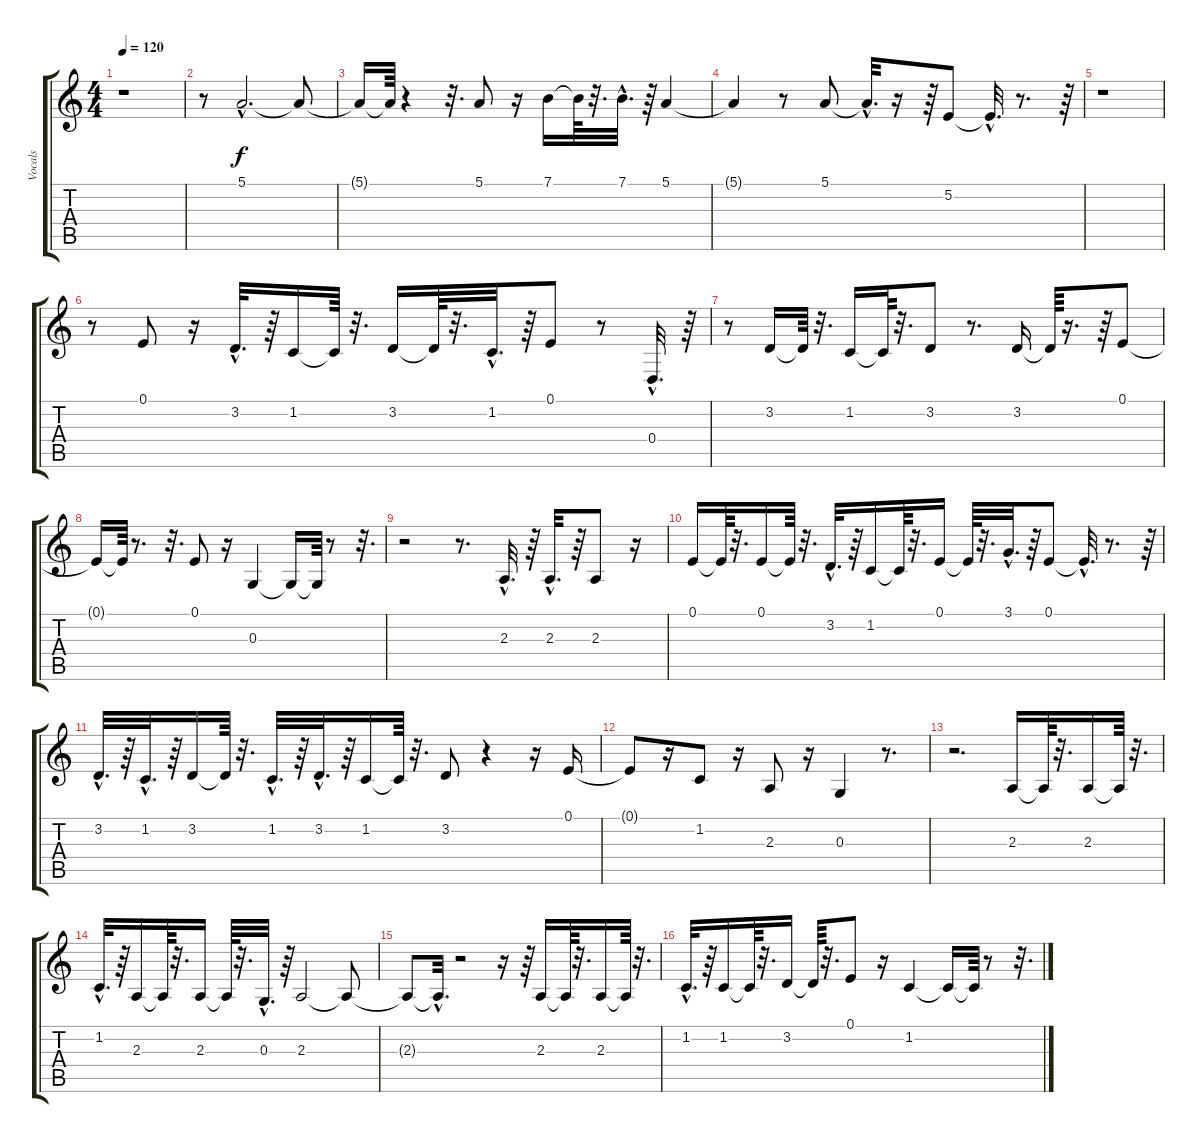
\track ("Vocals" "Vocals") {instrument fx4atmosphere}
\staff {score tabs}
\tuning (E4 B3 G3 D3 A2 E2) {hide}
\ts (4 4)
\tempo 120
\clef g2
\ks c
r.1{dy f} |
r.8 5.1{hac}.2{d} 5.1{t}.8 |
5.1{t}.16 5.1{t}.64 r.4 r.32{d} 5.1.8 r.16 7.1.16 7.1{t}.64 r.32{d} 7.1{hac}.32{d} r.64 5.1.4 |
5.1{t}.4 r.8 5.1.8 5.1{hac t}.32{d} r.16 r.64 5.2.8 5.2{hac t}.32{d} r.8{d} r.64 |
r.1 |
r.8 0.1.8 r.16 3.2{hac}.32{d} r.64 1.2.16 1.2{t}.64 r.32{d} 3.2.16 3.2{t}.64 r.32{d} 1.2{hac}.32{d} r.64 0.1.8 r.8 0.4{hac}.32{d} r.64 |
r.8 3.2.16 3.2{t}.64 r.32{d} 1.2.16 1.2{t}.64 r.32{d} 3.2.8 r.8{d} 3.2.16 3.2{t}.64 r.16{d} r.64 0.1.8 |
0.1{t}.16 0.1{t}.64 r.8{d} r.32{d} 0.1.8 r.16 0.3.4 0.3{t}.16 0.3{t}.64 r.8 r.32{d} |
r.2 r.8{d} 2.3{hac}.32{d} r.64 2.3{hac}.32{d} r.64 2.3.8 r.16 |
0.1.16 0.1{t}.64 r.32{d} 0.1.16 0.1{t}.64 r.32{d} 3.2{hac}.32{d} r.64 1.2.16 1.2{t}.64 r.32{d} 0.1.16 0.1{t}.64 r.32{d} 3.1{hac}.32{d} r.64 0.1.8 0.1{hac t}.32{d} r.8{d} r.64 |
3.2{hac}.32{d} r.64 1.2{hac}.32{d} r.64 3.2.16 3.2{t}.64 r.32{d} 1.2{hac}.32{d} r.64 3.2{hac}.32{d} r.64 1.2.16 1.2{t}.64 r.32{d} 3.2.8 r.4 r.16 0.1.16 |
0.1{t}.8 r.16 1.2.8 r.16 2.3.8 r.16 0.3.4 r.8{d} |
r.2{d} 2.3.16 2.3{t}.64 r.32{d} 2.3.16 2.3{t}.64 r.32{d} |
1.2{hac}.32{d} r.64 2.3.16 2.3{t}.64 r.32{d} 2.3.16 2.3{t}.64 r.32{d} 0.3{hac}.32{d} r.64 2.3.2 2.3{t}.8 |
2.3{t}.8 2.3{hac t}.32{d} r.2 r.16 r.64 2.3.16 2.3{t}.64 r.32{d} 2.3.16 2.3{t}.64 r.32{d} |
1.2{hac}.32{d} r.64 1.2.16 1.2{t}.64 r.32{d} 3.2.16 3.2{t}.64 r.32{d} 0.1.8 r.16 1.2.4 1.2{t}.16 1.2{t}.64 r.8 r.32{d}
